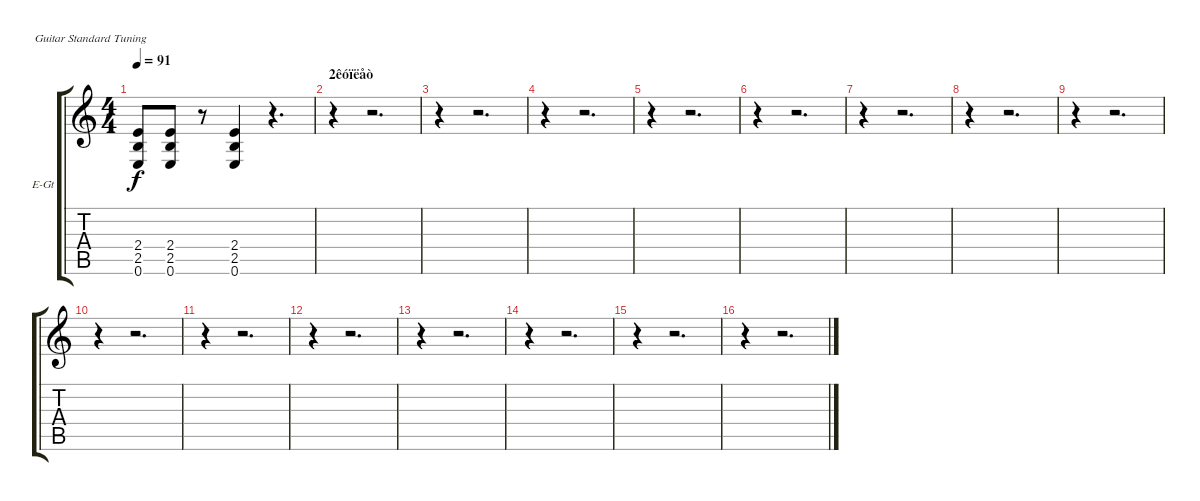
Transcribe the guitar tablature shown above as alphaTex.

\bracketExtendMode groupsimilarinstruments
\firstSystemTrackNameOrientation horizontal
\otherSystemsTrackNameOrientation horizontal
\track ("электро гитара" "E-Gt") {instrument distortionguitar}
\staff {score tabs}
\tuning (E4 B3 G3 D3 A2 E2)
\ts (4 4)
\tempo 91
\clef g2
\ks c
(2.4 2.5 0.6).8{dy f} (2.4 2.5 0.6).8 r.8 (2.4 2.5 0.6).4 r.4{d} |
\section ("" "2êóïëåò")
r.4 r.2{d} |
r.4 r.2{d} |
r.4 r.2{d} |
r.4 r.2{d} |
r.4 r.2{d} |
r.4 r.2{d} |
r.4 r.2{d} |
r.4 r.2{d} |
r.4 r.2{d} |
r.4 r.2{d} |
r.4 r.2{d} |
r.4 r.2{d} |
r.4 r.2{d} |
r.4 r.2{d} |
r.4 r.2{d}
